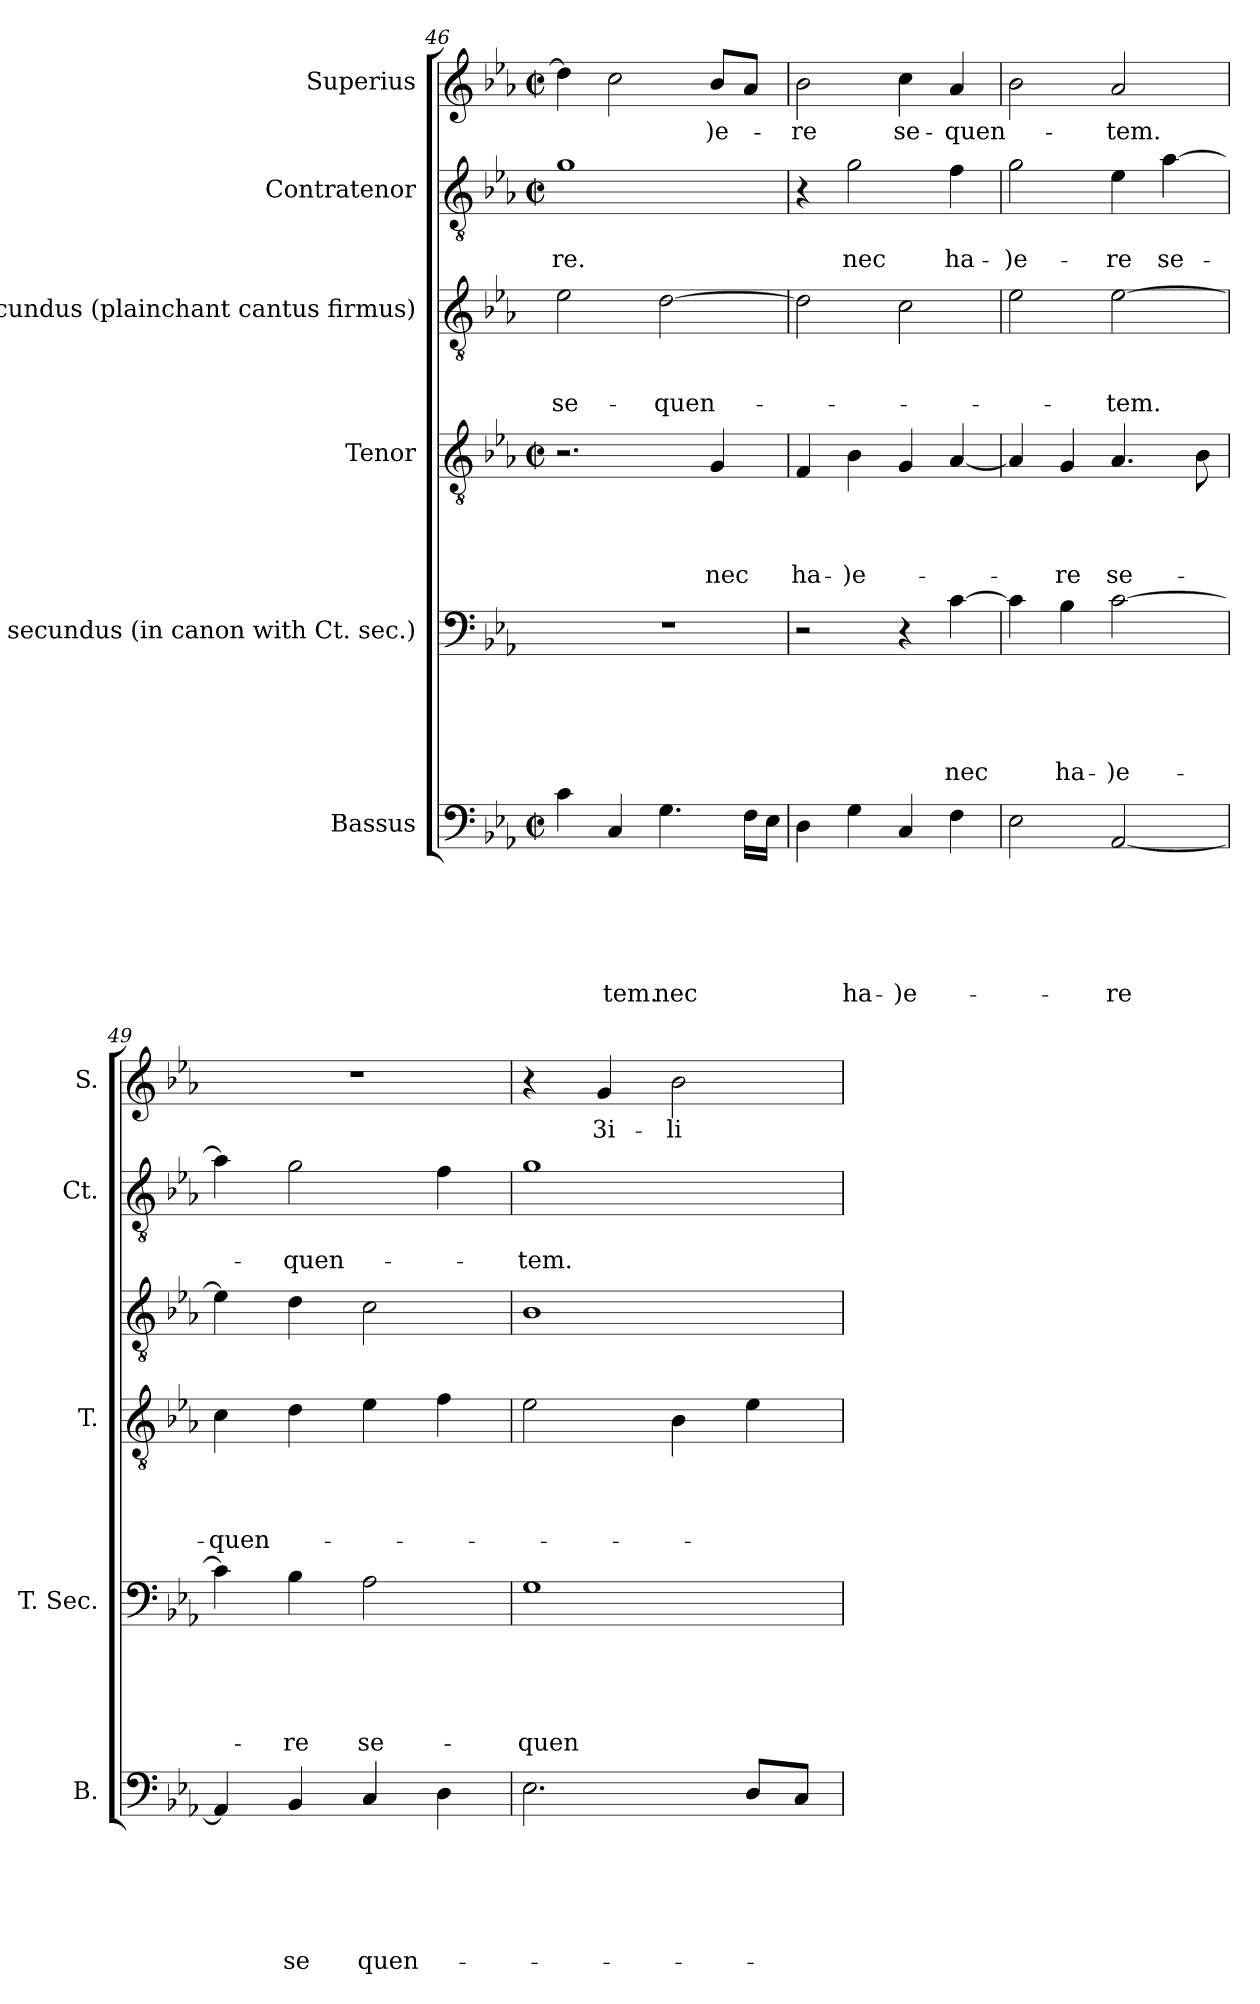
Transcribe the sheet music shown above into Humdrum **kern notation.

**kern	**text	**text	**text	**text	**text	**text	**kern	**text	**text	**text	**text	**text	**kern	**text	**text	**text	**text	**kern	**text	**text	**text	**kern	**text	**text	**kern	**text
*part6	*part6	*part6	*part6	*part6	*part6	*part6	*part5	*part5	*part5	*part5	*part5	*part5	*part4	*part4	*part4	*part4	*part4	*part3	*part3	*part3	*part3	*part2	*part2	*part2	*part1	*part1
*staff6	*staff6	*staff6	*staff6	*staff6	*staff6	*staff6	*staff5	*staff5	*staff5	*staff5	*staff5	*staff5	*staff4	*staff4	*staff4	*staff4	*staff4	*staff3	*staff3	*staff3	*staff3	*staff2	*staff2	*staff2	*staff1	*staff1
*I"Bassus	*	*	*	*	*	*	*I"Tenor secundus (in canon with Ct. sec.)	*	*	*	*	*	*I"Tenor	*	*	*	*	*I"secundus (plainchant cantus firmus)	*	*	*	*I"Contratenor	*	*	*I"Superius	*
*I'B.	*	*	*	*	*	*	*I'T. Sec.	*	*	*	*	*	*I'T.	*	*	*	*	*	*	*	*	*I'Ct.	*	*	*I'S.	*
!!LO:PB:g=z
*clefF4	*	*	*	*	*	*	*clefF4	*	*	*	*	*	*clefGv2	*	*	*	*	*clefGv2	*	*	*	*clefGv2	*	*	*clefG2	*
*k[b-e-a-]	*	*	*	*	*	*	*k[b-e-a-]	*	*	*	*	*	*k[b-e-a-]	*	*	*	*	*k[b-e-a-]	*	*	*	*k[b-e-a-]	*	*	*k[b-e-a-]	*
*E-:	*	*	*	*	*	*	*E-:	*	*	*	*	*	*E-:	*	*	*	*	*E-:	*	*	*	*E-:	*	*	*E-:	*
*M2/2	*	*	*	*	*	*	*	*	*	*	*	*	*M2/2	*	*	*	*	*	*	*	*	*M2/2	*	*	*M2/2	*
*met(c|)	*	*	*	*	*	*	*	*	*	*	*	*	*met(c|)	*	*	*	*	*	*	*	*	*met(c|)	*	*	*met(c|)	*
=46	=46	=46	=46	=46	=46	=46	=46	=46	=46	=46	=46	=46	=46	=46	=46	=46	=46	=46	=46	=46	=46	=46	=46	=46	=46	=46
!	!	!	!	!	!	!	!	!	!	!	!	!	!	!	!	!	!	!	!	!	!LO:LY:b	!	!	!LO:LY:b	!	!
4c\	.	.	.	.	.	.	1r	.	.	.	.	.	2.r	.	.	.	.	2e-\	.	.	se-	1g	.	-re.	4dd\]	.
!	!	!	!	!	!	!LO:LY:b	!	!	!	!	!	!	!	!	!	!	!	!	!	!	!	!	!	!	!	!
4C/	.	.	.	.	.	-tem.	.	.	.	.	.	.	.	.	.	.	.	.	.	.	.	.	.	.	2cc\	.
!	!	!	!	!	!	!LO:LY:b	!	!	!	!	!	!	!	!	!	!	!	!	!	!	!LO:LY:b	!	!	!	!	!
4.G\	.	.	.	.	.	nec	.	.	.	.	.	.	.	.	.	.	.	[>2d\	.	.	-quen-	.	.	.	.	.
!	!	!	!	!	!	!	!	!	!	!	!	!	!	!	!	!	!LO:LY:b	!	!	!	!	!	!	!	!	!LO:LY:b
.	.	.	.	.	.	.	.	.	.	.	.	.	4G/	.	.	.	nec	.	.	.	.	.	.	.	8b-/L	-)e-
16F\LL	.	.	.	.	.	.	.	.	.	.	.	.	.	.	.	.	.	.	.	.	.	.	.	.	8a-/J	.
16E-\JJ	.	.	.	.	.	.	.	.	.	.	.	.	.	.	.	.	.	.	.	.	.	.	.	.	.	.
=47	=47	=47	=47	=47	=47	=47	=47	=47	=47	=47	=47	=47	=47	=47	=47	=47	=47	=47	=47	=47	=47	=47	=47	=47	=47	=47
!	!	!	!	!	!	!	!	!	!	!	!	!	!	!	!	!	!LO:LY:b	!	!	!	!	!	!	!	!	!LO:LY:b
4D\	.	.	.	.	.	.	2r	.	.	.	.	.	4F/	.	.	.	ha-	2d\]	.	.	.	4r	.	.	2b-\	-re
!	!	!	!	!	!	!LO:LY:b	!	!	!	!	!	!	!	!	!	!	!LO:LY:b	!	!	!	!	!	!	!LO:LY:b	!	!
4G\	.	.	.	.	.	ha-	.	.	.	.	.	.	4B-\	.	.	.	-)e-	.	.	.	.	2g\	.	nec	.	.
!	!	!	!	!	!	!LO:LY:b	!	!	!	!	!	!	!	!	!	!	!	!	!	!	!	!	!	!	!	!LO:LY:b
4C/	.	.	.	.	.	-)e-	4r	.	.	.	.	.	4G/	.	.	.	.	2c\	.	.	.	.	.	.	4cc\	se-
!	!	!	!	!	!	!	!	!	!	!	!	!LO:LY:b	!	!	!	!	!	!	!	!	!	!	!	!LO:LY:b	!	!LO:LY:b
4F\	.	.	.	.	.	.	[>4c\	.	.	.	.	nec	[<4A-/	.	.	.	.	.	.	.	.	4f\	.	ha-	4a-/	-quen-
=48	=48	=48	=48	=48	=48	=48	=48	=48	=48	=48	=48	=48	=48	=48	=48	=48	=48	=48	=48	=48	=48	=48	=48	=48	=48	=48
!	!	!	!	!	!	!	!	!	!	!	!	!	!	!	!	!	!	!	!	!	!	!	!	!LO:LY:b	!	!
2E-\	.	.	.	.	.	.	4c\]	.	.	.	.	.	4A-/]	.	.	.	.	2e-\	.	.	.	2g\	.	-)e-	2b-\	.
!	!	!	!	!	!	!	!	!	!	!	!	!LO:LY:b	!	!	!	!	!LO:LY:b	!	!	!	!	!	!	!	!	!
.	.	.	.	.	.	.	4B-\	.	.	.	.	ha-	4G/	.	.	.	-re	.	.	.	.	.	.	.	.	.
!	!	!	!	!	!	!LO:LY:b	!	!	!	!	!	!LO:LY:b:rj	!	!	!	!	!LO:LY:b	!	!	!	!LO:LY:b	!	!	!LO:LY:b	!	!LO:LY:b
[<2AA-/	.	.	.	.	.	-re	[>2c\	.	.	.	.	-)e-	4.A-/	.	.	.	se-	[>2e-\	.	.	-tem.	4e-\	.	-re	2a-/	-tem.
!	!	!	!	!	!	!	!	!	!	!	!	!	!	!	!	!	!	!	!	!	!	!	!	!LO:LY:b	!	!
.	.	.	.	.	.	.	.	.	.	.	.	.	.	.	.	.	.	.	.	.	.	[>4a-\	.	se-	.	.
.	.	.	.	.	.	.	.	.	.	.	.	.	8B-\	.	.	.	.	.	.	.	.	.	.	.	.	.
=49	=49	=49	=49	=49	=49	=49	=49	=49	=49	=49	=49	=49	=49	=49	=49	=49	=49	=49	=49	=49	=49	=49	=49	=49	=49	=49
!	!	!	!	!	!	!	!	!	!	!	!	!	!	!	!	!	!LO:LY:b	!	!	!	!	!	!	!	!	!
4AA-/]	.	.	.	.	.	.	4c\]	.	.	.	.	.	4c\	.	.	.	-quen-	4e-\]	.	.	.	4a-\]	.	.	1r	.
!	!	!	!	!	!	!LO:LY:b	!	!	!	!	!	!LO:LY:b	!	!	!	!	!	!	!	!	!	!	!	!LO:LY:b	!	!
4BB-/	.	.	.	.	.	se	4B-\	.	.	.	.	-re	4d\	.	.	.	.	4d\	.	.	.	2g\	.	-quen-	.	.
!	!	!	!	!	!	!LO:LY:b	!	!	!	!	!	!LO:LY:b	!	!	!	!	!	!	!	!	!	!	!	!	!	!
4C/	.	.	.	.	.	quen-	2A-\	.	.	.	.	se-	4e-\	.	.	.	.	2c\	.	.	.	.	.	.	.	.
4D\	.	.	.	.	.	.	.	.	.	.	.	.	4f\	.	.	.	.	.	.	.	.	4f\	.	.	.	.
=50	=50	=50	=50	=50	=50	=50	=50	=50	=50	=50	=50	=50	=50	=50	=50	=50	=50	=50	=50	=50	=50	=50	=50	=50	=50	=50
!	!	!	!	!	!	!	!	!	!	!	!	!LO:LY:b	!	!	!	!	!	!	!	!	!	!	!	!LO:LY:b	!	!
2.E-\	.	.	.	.	.	.	1G	.	.	.	.	-quen-	2e-\	.	.	.	.	1B-	.	.	.	1g	.	-tem.	4r	.
!	!	!	!	!	!	!	!	!	!	!	!	!	!	!	!	!	!	!	!	!	!	!	!	!	!	!LO:LY:b
.	.	.	.	.	.	.	.	.	.	.	.	.	.	.	.	.	.	.	.	.	.	.	.	.	4g/	3i-
!	!	!	!	!	!	!	!	!	!	!	!	!	!	!	!	!	!	!	!	!	!	!	!	!	!	!LO:LY:b
.	.	.	.	.	.	.	.	.	.	.	.	.	4B-\	.	.	.	.	.	.	.	.	.	.	.	2b-\	-li-
8D/L	.	.	.	.	.	.	.	.	.	.	.	.	4e-\	.	.	.	.	.	.	.	.	.	.	.	.	.
8C/J	.	.	.	.	.	.	.	.	.	.	.	.	.	.	.	.	.	.	.	.	.	.	.	.	.	.
=	=	=	=	=	=	=	=	=	=	=	=	=	=	=	=	=	=	=	=	=	=	=	=	=	=	=
*-	*-	*-	*-	*-	*-	*-	*-	*-	*-	*-	*-	*-	*-	*-	*-	*-	*-	*-	*-	*-	*-	*-	*-	*-	*-	*-
